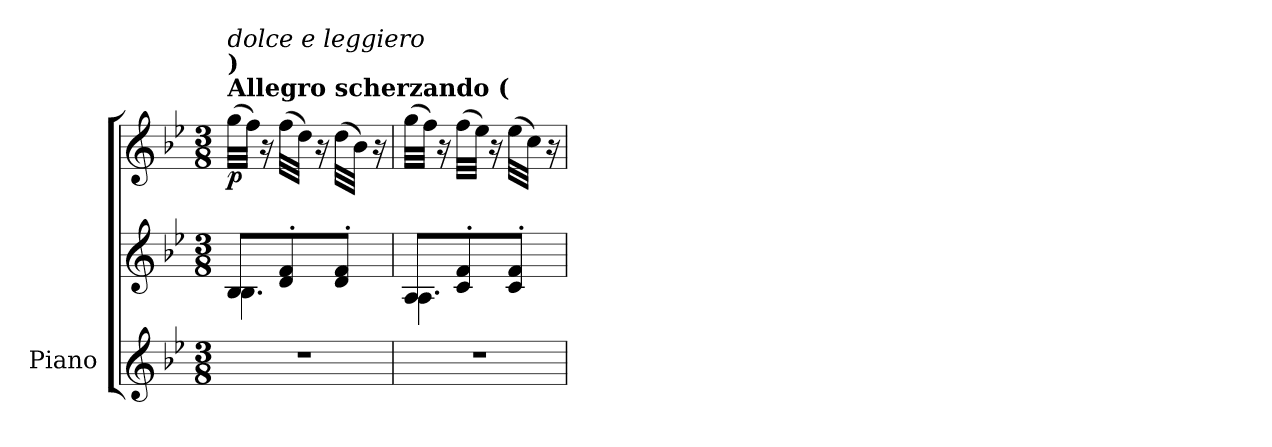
**kern	**kern	**kern	**dynam
*part1	*part1	*part1	*part1
*staff3	*staff2	*staff1	*staff1/2/3
*I"Piano	*	*	*
*I'Pno	*	*	*
!!LO:PB:g=z
*stria5	*	*	*
*clefG2	*clefG2	*clefG2	*
*k[b-e-]	*k[b-e-]	*k[b-e-]	*
*M3/8	*M3/8	*M3/8	*
*MM90	*MM90	*MM90	*
=1	=1	=1	=1
*	*^	*	*
!	!	!	!LO:TX:a:B:t=Allegro scherzando (	!
!	!	!	!LO:TX:a:B:t=)	!
!	!	!	!LO:TX:i:t=dolce e leggiero	!
!	!	!LO:N:head=solid	!	!LO:DY:b
4.r	8B-/L	4.B-\	(>32gg\LLL	p
.	.	.	32ff\JJJ)	.
.	.	.	16r	.
.	8d/'< 8f/'<	.	(>32ff\LLL	.
.	.	.	32dd\JJJ)	.
.	.	.	16r	.
.	8d/'< 8f/'<J	.	(>32dd\LLL	.
.	.	.	32b-\JJJ)	.
.	.	.	16r	.
=2	=2	=2	=2	=2
!	!	!LO:N:head=solid	!	!
4.r	8A/L	4.A\	(>32gg\LLL	.
.	.	.	32ff\JJJ)	.
.	.	.	16r	.
.	8c/'< 8f/'<	.	(>32ff\LLL	.
.	.	.	32ee-\JJJ)	.
.	.	.	16r	.
.	8c/'< 8f/'<J	.	(>32ee-\LLL	.
.	.	.	32cc\JJJ)	.
.	.	.	16r	.
*	*v	*v	*	*
=	=	=	=
*-	*-	*-	*-
